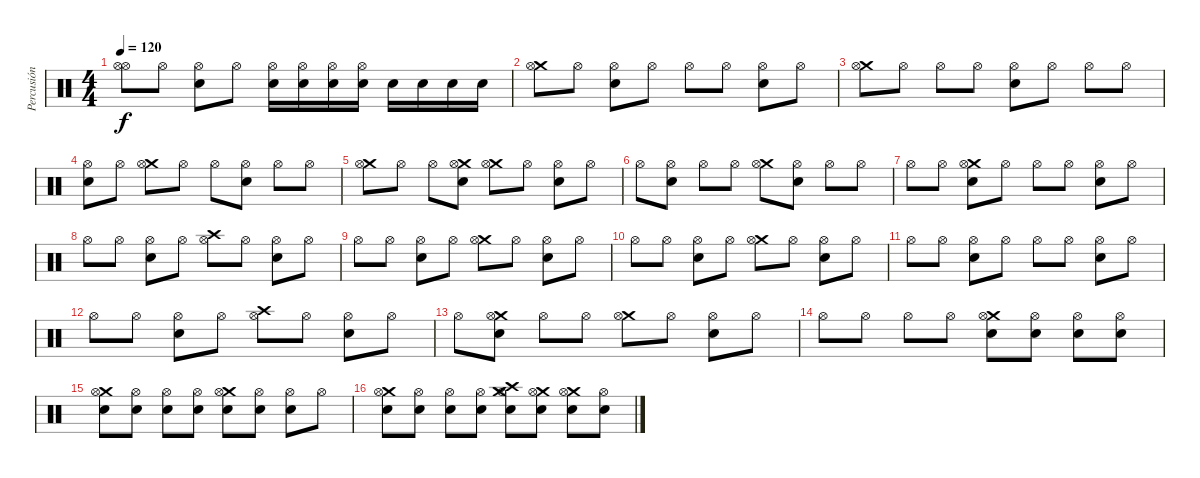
\track ("Percusión" "Percusión") {instrument percussion}
\staff {score}
\articulation defaults
\ts (4 4)
\tempo 120
\clef neutral
\ks c
("Hi-Hat (open)" "Hi-Hat (open)").8{dy f} "Hi-Hat (open)".8 ("Hi-Hat (open)" "Electric Snare (hit)").8 "Hi-Hat (open)".8 ("Hi-Hat (open)" "Electric Snare (hit)").16 ("Hi-Hat (open)" "Electric Snare (hit)").16 ("Hi-Hat (open)" "Electric Snare (hit)").16 ("Hi-Hat (open)" "Electric Snare (hit)").16 "Electric Snare (hit)".16 "Electric Snare (hit)".16 "Electric Snare (hit)".16 "Electric Snare (hit)".16 |
("Crash medium (hit)" "Hi-Hat (open)").8 "Hi-Hat (open)".8 ("Hi-Hat (open)" "Electric Snare (hit)").8 "Hi-Hat (open)".8 "Hi-Hat (open)".8 "Hi-Hat (open)".8 ("Hi-Hat (open)" "Electric Snare (hit)").8 "Hi-Hat (open)".8 |
("Crash medium (hit)" "Hi-Hat (open)").8 "Hi-Hat (open)".8 "Hi-Hat (open)".8 "Hi-Hat (open)".8 ("Hi-Hat (open)" "Electric Snare (hit)").8 "Hi-Hat (open)".8 "Hi-Hat (open)".8 "Hi-Hat (open)".8 |
("Hi-Hat (open)" "Electric Snare (hit)").8 "Hi-Hat (open)".8 ("Crash medium (hit)" "Hi-Hat (open)").8 "Hi-Hat (open)".8 "Hi-Hat (open)".8 ("Hi-Hat (open)" "Electric Snare (hit)").8 "Hi-Hat (open)".8 "Hi-Hat (open)".8 |
("Crash medium (hit)" "Hi-Hat (open)").8 "Hi-Hat (open)".8 "Hi-Hat (open)".8 ("Crash medium (hit)" "Hi-Hat (open)" "Electric Snare (hit)").8 ("Crash medium (hit)" "Hi-Hat (open)").8 "Hi-Hat (open)".8 ("Hi-Hat (open)" "Electric Snare (hit)").8 "Hi-Hat (open)".8 |
"Hi-Hat (open)".8 ("Hi-Hat (open)" "Electric Snare (hit)").8 "Hi-Hat (open)".8 "Hi-Hat (open)".8 ("Crash medium (hit)" "Hi-Hat (open)").8 ("Hi-Hat (open)" "Electric Snare (hit)").8 "Hi-Hat (open)".8 "Hi-Hat (open)".8 |
"Hi-Hat (open)".8 "Hi-Hat (open)".8 ("Crash medium (hit)" "Hi-Hat (open)" "Electric Snare (hit)").8 "Hi-Hat (open)".8 "Hi-Hat (open)".8 "Hi-Hat (open)".8 ("Hi-Hat (open)" "Electric Snare (hit)").8 "Hi-Hat (open)".8 |
"Hi-Hat (open)".8 "Hi-Hat (open)".8 ("Hi-Hat (open)" "Electric Snare (hit)").8 "Hi-Hat (open)".8 ("Crash high (hit)" "Hi-Hat (open)").8 "Hi-Hat (open)".8 ("Hi-Hat (open)" "Electric Snare (hit)").8 "Hi-Hat (open)".8 |
"Hi-Hat (open)".8 "Hi-Hat (open)".8 ("Hi-Hat (open)" "Electric Snare (hit)").8 "Hi-Hat (open)".8 ("Crash medium (hit)" "Hi-Hat (open)").8 "Hi-Hat (open)".8 ("Hi-Hat (open)" "Electric Snare (hit)").8 "Hi-Hat (open)".8 |
"Hi-Hat (open)".8 "Hi-Hat (open)".8 ("Hi-Hat (open)" "Electric Snare (hit)").8 "Hi-Hat (open)".8 ("Crash medium (hit)" "Hi-Hat (open)").8 "Hi-Hat (open)".8 ("Hi-Hat (open)" "Electric Snare (hit)").8 "Hi-Hat (open)".8 |
"Hi-Hat (open)".8 "Hi-Hat (open)".8 ("Hi-Hat (open)" "Electric Snare (hit)").8 "Hi-Hat (open)".8 "Hi-Hat (open)".8 "Hi-Hat (open)".8 ("Hi-Hat (open)" "Electric Snare (hit)").8 "Hi-Hat (open)".8 |
"Hi-Hat (open)".8 "Hi-Hat (open)".8 ("Hi-Hat (open)" "Electric Snare (hit)").8 "Hi-Hat (open)".8 ("Crash high (hit)" "Hi-Hat (open)").8 "Hi-Hat (open)".8 ("Hi-Hat (open)" "Electric Snare (hit)").8 "Hi-Hat (open)".8 |
"Hi-Hat (open)".8 ("Crash medium (hit)" "Hi-Hat (open)" "Electric Snare (hit)").8 "Hi-Hat (open)".8 "Hi-Hat (open)".8 ("Crash medium (hit)" "Hi-Hat (open)").8 "Hi-Hat (open)".8 ("Hi-Hat (open)" "Electric Snare (hit)").8 "Hi-Hat (open)".8 |
"Hi-Hat (open)".8 "Hi-Hat (open)".8 "Hi-Hat (open)".8 "Hi-Hat (open)".8 ("Crash medium (hit)" "Hi-Hat (open)" "Electric Snare (hit)").8 ("Hi-Hat (open)" "Electric Snare (hit)").8 ("Hi-Hat (open)" "Electric Snare (hit)").8 ("Hi-Hat (open)" "Electric Snare (hit)").8 |
("Crash medium (hit)" "Hi-Hat (open)" "Electric Snare (hit)").8 ("Hi-Hat (open)" "Electric Snare (hit)").8 ("Hi-Hat (open)" "Electric Snare (hit)").8 ("Hi-Hat (open)" "Electric Snare (hit)").8 ("Crash medium (hit)" "Hi-Hat (open)" "Electric Snare (hit)").8 ("Hi-Hat (open)" "Electric Snare (hit)").8 ("Hi-Hat (open)" "Electric Snare (hit)").8 "Hi-Hat (open)".8 |
("Crash medium (hit)" "Hi-Hat (open)" "Electric Snare (hit)").8 ("Hi-Hat (open)" "Electric Snare (hit)").8 ("Hi-Hat (open)" "Electric Snare (hit)").8 ("Hi-Hat (open)" "Electric Snare (hit)").8 ("Crash high (hit)" "Crash medium (hit)" "Hi-Hat (open)" "Electric Snare (hit)").8 ("Crash medium (hit)" "Hi-Hat (open)" "Electric Snare (hit)").8 ("Crash medium (hit)" "Hi-Hat (open)" "Electric Snare (hit)").8 ("Hi-Hat (open)" "Electric Snare (hit)").8
